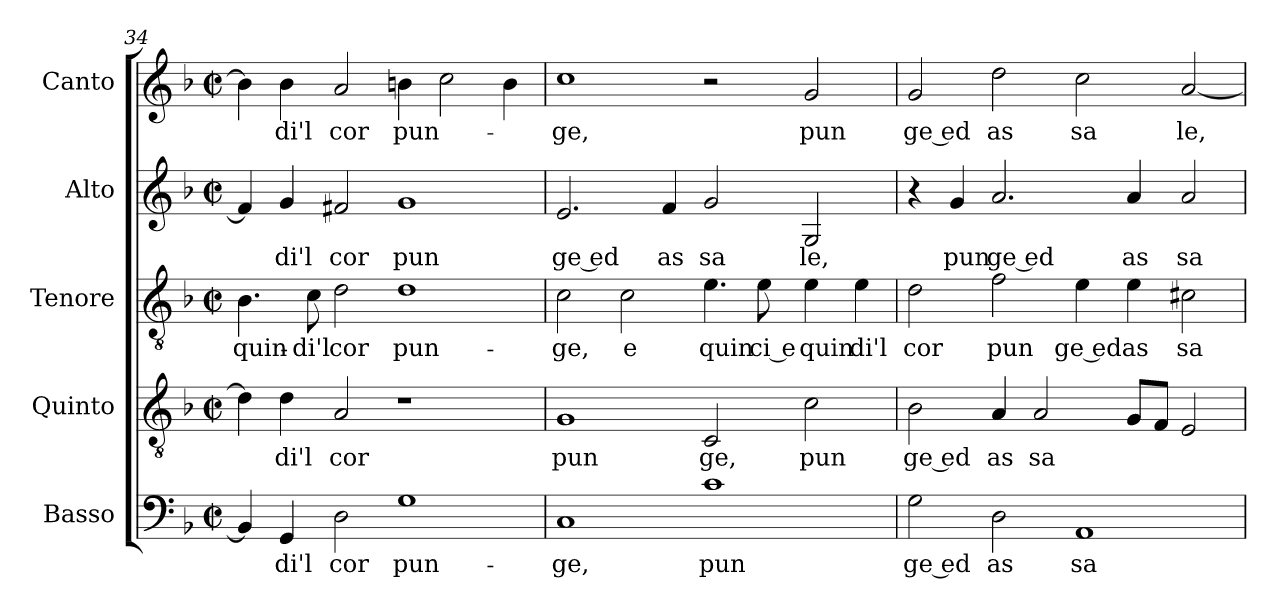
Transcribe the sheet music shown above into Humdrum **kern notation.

**kern	**text	**kern	**text	**kern	**text	**kern	**text	**kern	**text
*part5	*part5	*part4	*part4	*part3	*part3	*part2	*part2	*part1	*part1
*staff5	*staff5	*staff4	*staff4	*staff3	*staff3	*staff2	*staff2	*staff1	*staff1
*I"Basso	*	*I"Quinto	*	*I"Tenore	*	*I"Alto	*	*I"Canto	*
*clefF4	*	*clefGv2	*	*clefGv2	*	*clefG2	*	*clefG2	*
*k[b-]	*	*k[b-]	*	*k[b-]	*	*k[b-]	*	*k[b-]	*
*F:	*	*F:	*	*F:	*	*F:	*	*F:	*
*M2/2	*	*M2/2	*	*M2/2	*	*M2/2	*	*M2/2	*
*met(c|)	*	*met(c|)	*	*met(c|)	*	*met(c|)	*	*met(c|)	*
=34	=34	=34	=34	=34	=34	=34	=34	=34	=34
!	!	!	!	!	!LO:LY:b:cj	!	!	!	!
4BB-/]	.	4d\]	.	4.B-\	quin-	4f/]	.	4b-\]	.
!	!LO:LY:b:cj	!	!LO:LY:b:cj	!	!	!	!LO:LY:b:cj	!	!LO:LY:b:cj
4GG/	-di'l	4d\	-di'l	.	.	4g/	di'l	4b-\	-di'l
!	!	!	!	!	!LO:LY:b:cj	!	!	!	!
.	.	.	.	8c\	-di'l	.	.	.	.
!	!LO:LY:b:cj	!	!LO:LY:b:cj	!	!LO:LY:b:cj	!	!LO:LY:b:cj	!	!LO:LY:b:cj
2D\	cor	2A/	cor	2d\	cor	2f#X/	cor	2a/	cor
!	!LO:LY:b:cj	!	!	!	!LO:LY:b:cj	!	!LO:LY:b:cj	!	!LO:LY:b
1G	pun-	1r	.	1d	pun-	1g	pun	4bn\	pun-
.	.	.	.	.	.	.	.	2cc\	.
.	.	.	.	.	.	.	.	4b\	.
!!LO:LB:g=z
=35	=35	=35	=35	=35	=35	=35	=35	=35	=35
!	!LO:LY:b:cj	!	!LO:LY:b:cj	!	!LO:LY:b:cj	!	!LO:LY:b:rj	!	!LO:LY:b:cj
1C	-ge,	1G	pun	2c\	-ge,	2.e/	ge ed	1cc	-ge,
!	!	!	!	!	!LO:LY:b:cj	!	!	!	!
.	.	.	.	2c\	e	.	.	.	.
!	!	!	!	!	!	!	!LO:LY:b:cj	!	!
.	.	.	.	.	.	4f/	as	.	.
!	!LO:LY:b:cj	!	!LO:LY:b:cj	!	!LO:LY:b:cj	!	!LO:LY:b:cj	!	!
1c	pun	2C/	ge,	4.e\	quin	2g/	sa	2r	.
!	!	!	!	!	!LO:LY:b:rj	!	!	!	!
.	.	.	.	8e\	ci e	.	.	.	.
!	!	!	!LO:LY:b:cj	!	!LO:LY:b:cj	!	!LO:LY:b:cj	!	!LO:LY:b:cj
.	.	2c\	pun	4e\	quin	2G/	le,	2g/	pun
!	!	!	!	!	!LO:LY:b:cj	!	!	!	!
.	.	.	.	4e\	di'l	.	.	.	.
=36	=36	=36	=36	=36	=36	=36	=36	=36	=36
!	!LO:LY:b:rj	!	!LO:LY:b:rj	!	!LO:LY:b:cj	!	!	!	!LO:LY:b:rj
2G\	ge ed	2B-\	ge ed	2d\	cor	4r	.	(<2g/	ge ed
!	!	!	!	!	!	!	!LO:LY:b:cj	!	!
.	.	.	.	.	.	4g/)	pun	.	.
!	!LO:LY:b:cj	!	!LO:LY:b:cj	!	!LO:LY:b:cj	!	!LO:LY:b:rj	!	!LO:LY:b:cj
2D\	as	4A/	as	2f\	pun	2.a/	ge ed	2dd\	as
!	!	!	!LO:LY:b:cj	!	!	!	!	!	!
.	.	2A/	sa	.	.	.	.	.	.
!	!LO:LY:b:cj	!	!	!	!LO:LY:b:rj	!	!	!	!LO:LY:b:cj
1AA	sa	.	.	4e\	ge ed	.	.	2cc\	sa
!	!	!	!	!	!LO:LY:b:cj	!	!LO:LY:b:cj	!	!
.	.	8G/L	.	4e\	as	4a/	as	.	.
.	.	8F/J	.	.	.	.	.	.	.
!	!	!	!	!	!LO:LY:b:cj	!	!LO:LY:b:cj	!	!LO:LY:b:cj
.	.	2E/	.	2c#X\	sa	2a/	sa	[<2a/	le,
=	=	=	=	=	=	=	=	=	=
*-	*-	*-	*-	*-	*-	*-	*-	*-	*-
